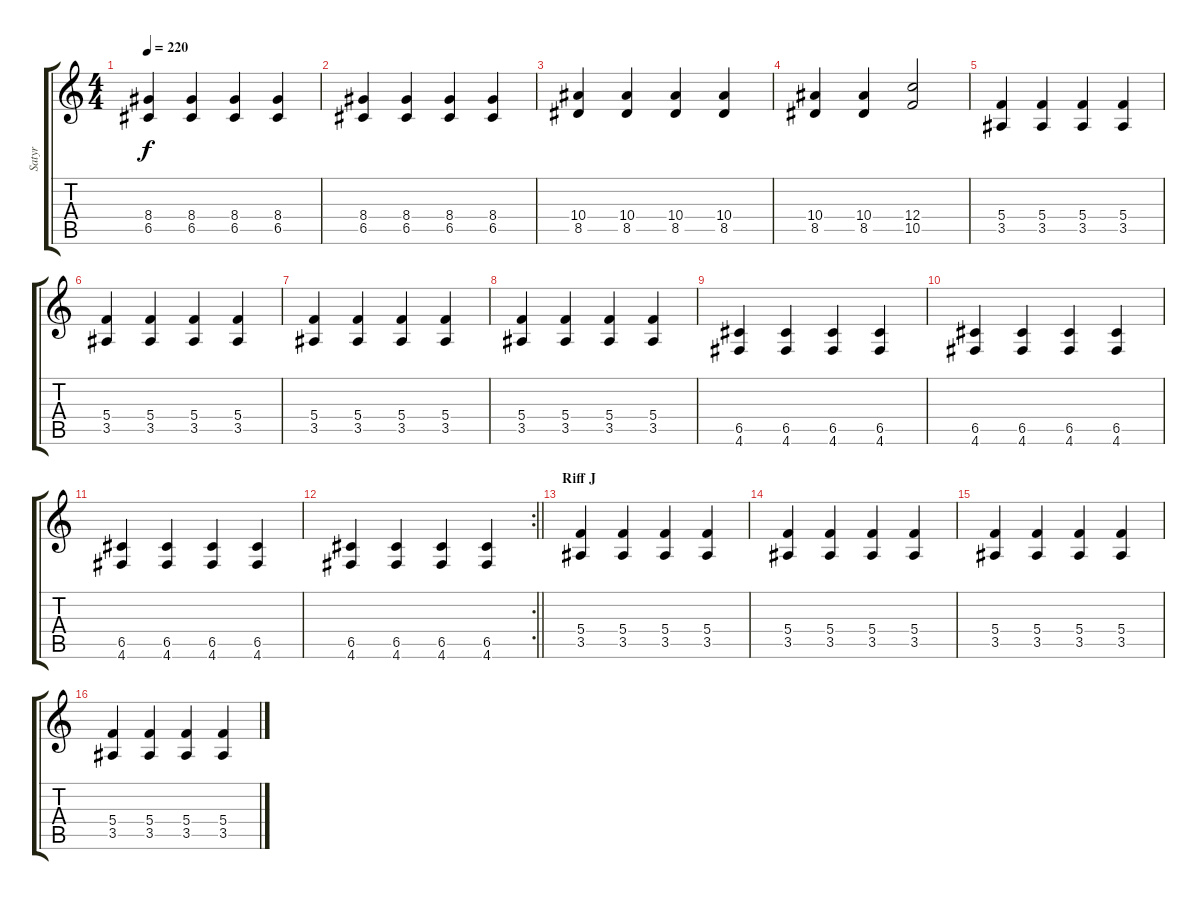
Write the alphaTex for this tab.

\track ("Satyr" "Satyr") {instrument overdrivenguitar}
\staff {score tabs}
\tuning (D4 A3 F3 C3 G2 D2) {hide}
\ts (4 4)
\tempo 220
\clef g2
\ks c
(8.4 6.5).4{dy f} (8.4 6.5).4 (8.4 6.5).4 (8.4 6.5).4 |
(8.4 6.5).4 (8.4 6.5).4 (8.4 6.5).4 (8.4 6.5).4 |
(10.4 8.5).4 (10.4 8.5).4 (10.4 8.5).4 (10.4 8.5).4 |
(10.4 8.5).4 (10.4 8.5).4 (12.4 10.5).2 |
(5.4 3.5).4 (5.4 3.5).4 (5.4 3.5).4 (5.4 3.5).4 |
(5.4 3.5).4 (5.4 3.5).4 (5.4 3.5).4 (5.4 3.5).4 |
(5.4 3.5).4 (5.4 3.5).4 (5.4 3.5).4 (5.4 3.5).4 |
(5.4 3.5).4 (5.4 3.5).4 (5.4 3.5).4 (5.4 3.5).4 |
(6.5 4.6).4 (6.5 4.6).4 (6.5 4.6).4 (6.5 4.6).4 |
(6.5 4.6).4 (6.5 4.6).4 (6.5 4.6).4 (6.5 4.6).4 |
(6.5 4.6).4 (6.5 4.6).4 (6.5 4.6).4 (6.5 4.6).4 |
\rc 2
\barLineRight lightlight
(6.5 4.6).4 (6.5 4.6).4 (6.5 4.6).4 (6.5 4.6).4 |
\section ("" "Riff J")
(5.4 3.5).4 (5.4 3.5).4 (5.4 3.5).4 (5.4 3.5).4 |
(5.4 3.5).4 (5.4 3.5).4 (5.4 3.5).4 (5.4 3.5).4 |
(5.4 3.5).4 (5.4 3.5).4 (5.4 3.5).4 (5.4 3.5).4 |
(5.4 3.5).4 (5.4 3.5).4 (5.4 3.5).4 (5.4 3.5).4
